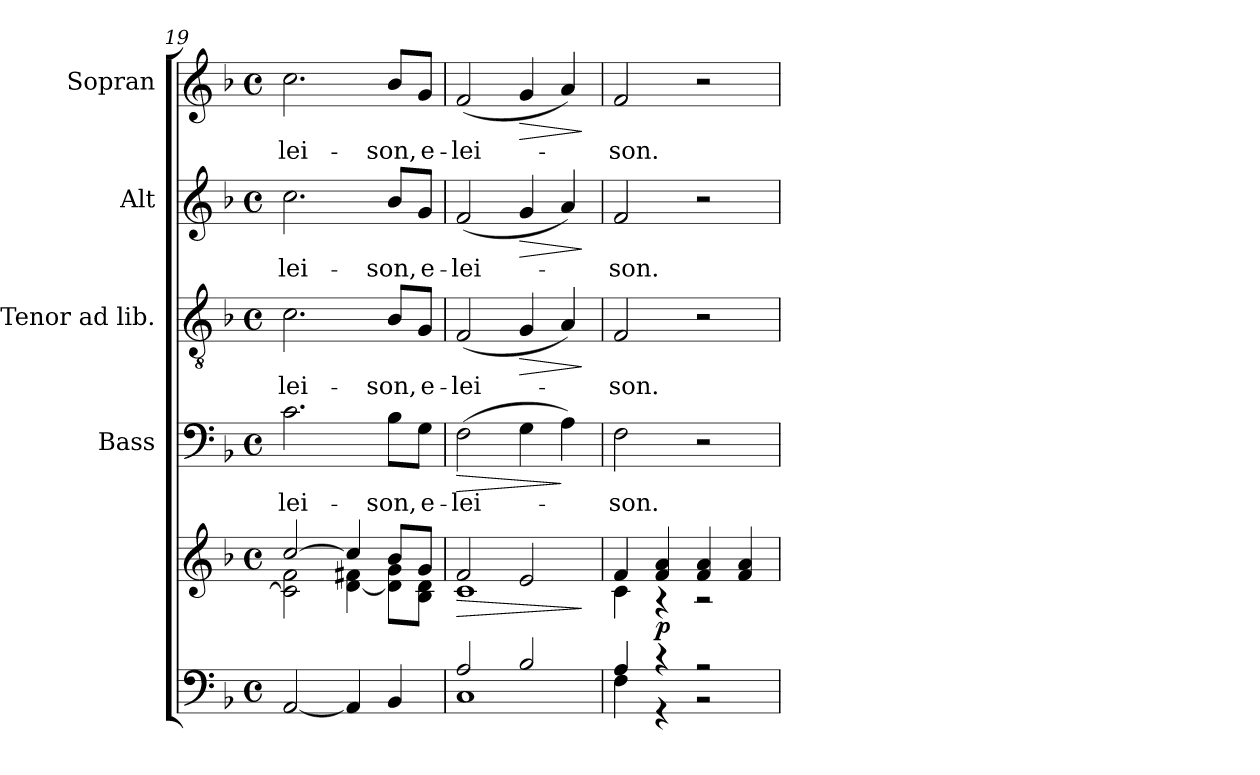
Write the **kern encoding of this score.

**kern	**kern	**dynam	**kern	**text	**dynam	**kern	**text	**dynam	**kern	**text	**dynam	**kern	**text	**dynam
*part5	*part5	*part5	*part4	*part4	*part4	*part3	*part3	*part3	*part2	*part2	*part2	*part1	*part1	*part1
*staff6	*staff5	*staff5/6	*staff4	*staff4	*staff4	*staff3	*staff3	*staff3	*staff2	*staff2	*staff2	*staff1	*staff1	*staff1
*	*	*	*I"Bass	*	*	*I"Tenor ad lib.	*	*	*I"Alt	*	*	*I"Sopran	*	*
*	*	*	*I'B.	*	*	*I'T.	*	*	*I'A.	*	*	*I'S.	*	*
*clefF4	*clefG2	*	*clefF4	*	*	*clefGv2	*	*	*clefG2	*	*	*clefG2	*	*
*k[b-]	*k[b-]	*	*k[b-]	*	*	*k[b-]	*	*	*k[b-]	*	*	*k[b-]	*	*
*F:	*F:	*	*F:	*	*	*F:	*	*	*F:	*	*	*F:	*	*
*M4/4	*M4/4	*	*M4/4	*	*	*M4/4	*	*	*M4/4	*	*	*M4/4	*	*
*met(c)	*met(c)	*	*met(c)	*	*	*met(c)	*	*	*met(c)	*	*	*met(c)	*	*
=19	=19	=19	=19	=19	=19	=19	=19	=19	=19	=19	=19	=19	=19	=19
*	*^	*	*	*	*	*	*	*	*	*	*	*	*	*
!	!	!	!	!	!LO:LY:b	!	!	!LO:LY:b	!	!	!LO:LY:b	!	!	!LO:LY:b	!
[2AA/	[>2cc/	2c\] 2f\	.	2.c\	-lei-	.	2.c\	-lei-	.	2.cc\	-lei-	.	2.cc\	-lei-	.
4AA/]	4cc/]	[<4d\ 4f#X\	.	.	.	.	.	.	.	.	.	.	.	.	.
!	!	!	!	!	!LO:LY:b	!	!	!LO:LY:b	!	!	!LO:LY:b	!	!	!LO:LY:b	!
4BB-/	8b-/L	8d\] 8g\L	.	8B-\L	-son,	.	8B-/L	-son,	.	8b-/L	-son,	.	8b-/L	-son,	.
!	!	!	!	!	!LO:LY:b	!	!	!LO:LY:b	!	!	!LO:LY:b	!	!	!LO:LY:b	!
.	8g/J	8B-\ 8d\J	.	8G\J	e-	.	8G/J	e-	.	8g/J	e-	.	8g/J	e-	.
=20	=20	=20	=20	=20	=20	=20	=20	=20	=20	=20	=20	=20	=20	=20	=20
*^	*	*	*	*	*	*	*	*	*	*	*	*	*	*	*
!	!	!	!	!LO:HP:b	!	!LO:LY:b	!LO:HP:b	!	!LO:LY:b	!	!	!LO:LY:b	!	!	!LO:LY:b	!
2A/	1C	2f/	1c	>	(>2F\	-lei-	>	(<2F/	-lei-	.	(<2f/	-lei-	.	(<2f/	-lei-	.
!	!	!	!	!	!	!	!	!	!	!LO:HP:b	!	!	!LO:HP:b	!	!	!LO:HP:b
2B-/	.	2e/	.	.	4G\	.	.	4G/	.	>	4g/	.	>	4g/	.	>
.	.	.	.	.	4A\)	.	]	4A/)	.	.	4a/)	.	.	4a/)	.	.
*v	*v	*	*	*	*	*	*	*	*	*	*	*	*	*	*	*
*	*v	*v	*	*	*	*	*	*	*	*	*	*	*	*	*
.	.	]	.	.	.	.	.	]	.	.	]	.	.	]
=21	=21	=21	=21	=21	=21	=21	=21	=21	=21	=21	=21	=21	=21	=21
*^	*^	*	*	*	*	*	*	*	*	*	*	*	*	*
!	!	!	!	!	!	!LO:LY:b	!	!	!LO:LY:b	!	!	!LO:LY:b	!	!	!LO:LY:b	!
4A/	4F\	4f/	4c\	.	2F\	-son.	.	2F/	-son.	.	2f/	-son.	.	2f/	-son.	.
!	!	!	!	!LO:DY:b	!	!	!	!	!	!	!	!	!	!	!	!
4r	4r	4f/ 4a/	4rA	p	.	.	.	.	.	.	.	.	.	.	.	.
2r	2r	4f/ 4a/	2rB	.	2r	.	.	2r	.	.	2r	.	.	2r	.	.
.	.	4f/ 4a/	.	.	.	.	.	.	.	.	.	.	.	.	.	.
*v	*v	*	*	*	*	*	*	*	*	*	*	*	*	*	*	*
*	*v	*v	*	*	*	*	*	*	*	*	*	*	*	*	*
=	=	=	=	=	=	=	=	=	=	=	=	=	=	=
*-	*-	*-	*-	*-	*-	*-	*-	*-	*-	*-	*-	*-	*-	*-
